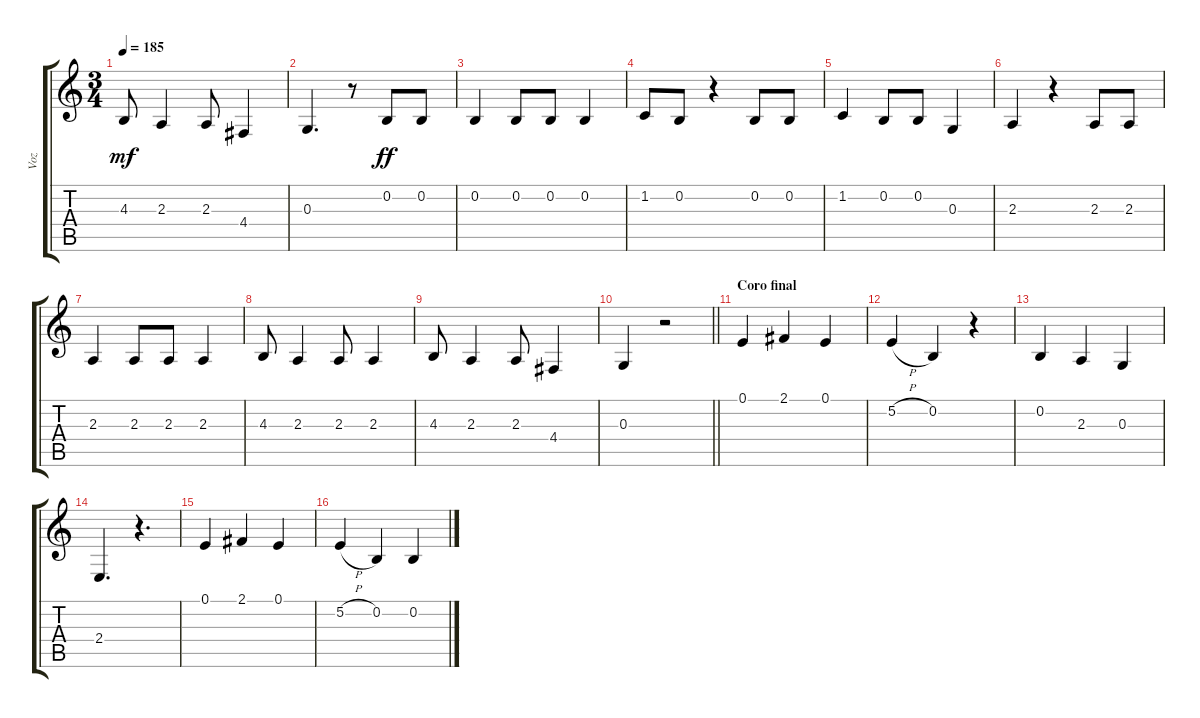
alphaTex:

\track ("Voz" "Voz") {instrument flute}
\staff {score tabs}
\tuning (E4 B3 G3 D3 A2 E2) {hide}
\ts (3 4)
\tempo 185
\clef g2
\ks c
4.3.8{dy mf} 2.3.4 2.3.8 4.4.4 |
0.3.4{d} r.8 0.2.8{dy ff} 0.2.8 |
0.2.4 0.2.8 0.2.8 0.2.4 |
1.2.8 0.2.8 r.4 0.2.8 0.2.8 |
1.2.4 0.2.8 0.2.8 0.3.4 |
2.3.4 r.4 2.3.8 2.3.8 |
2.3.4 2.3.8 2.3.8 2.3.4 |
4.3.8 2.3.4 2.3.8 2.3.4 |
4.3.8 2.3.4 2.3.8 4.4.4 |
\barLineRight lightlight
0.3.4 r.2 |
\section ("" "Coro final")
0.1.4 2.1.4 0.1.4 |
5.2{h}.4 0.2.4 r.4 |
0.2.4 2.3.4 0.3.4 |
2.4.4{d} r.4{d} |
0.1.4 2.1.4 0.1.4 |
5.2{h}.4 0.2.4 0.2.4
